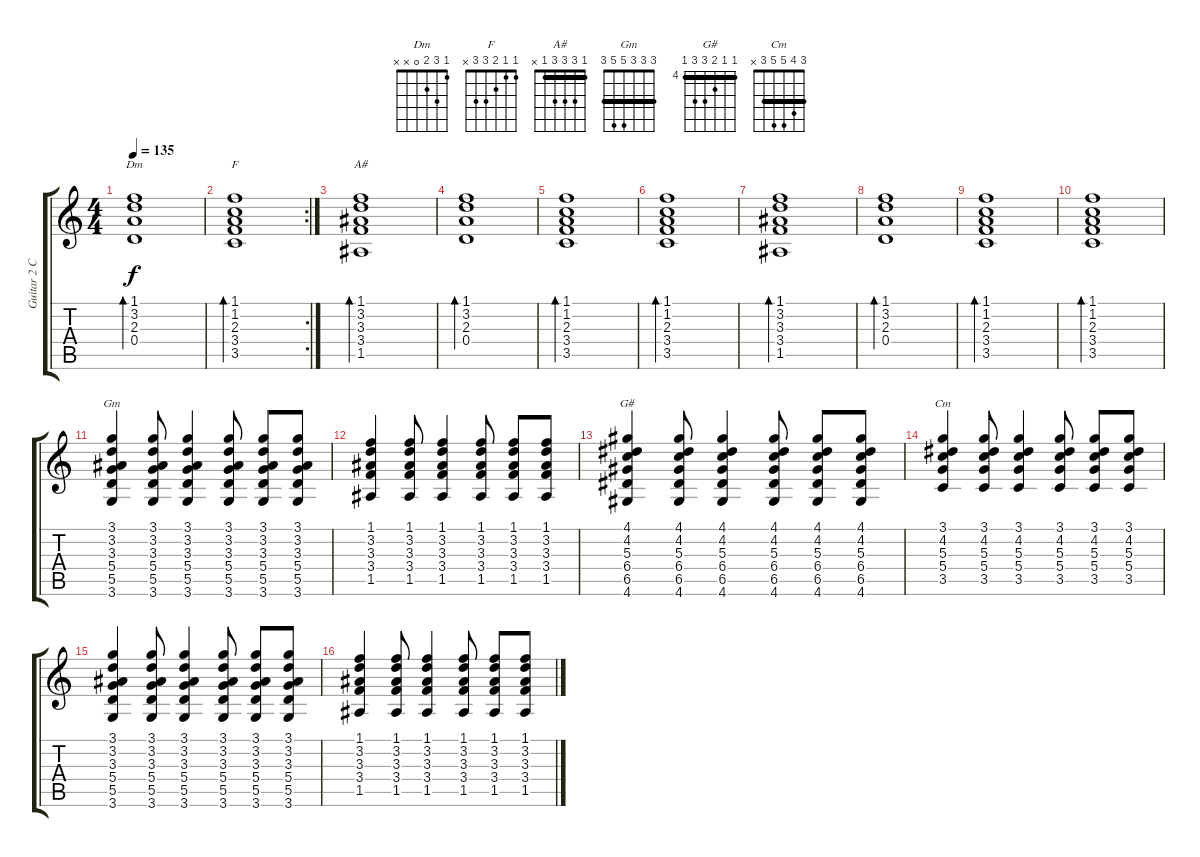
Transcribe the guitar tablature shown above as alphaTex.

\track ("Guitar 2 Clean With Some Effect" "Guitar 2 C") {instrument electricguitarclean}
\staff {score tabs}
\tuning (E4 B3 G3 D3 A2 E2) {hide}
\chord ("Dm" 1 3 2 0 x x)
\chord ("F" 1 1 2 3 3 x)
\chord ("A#" 1 3 3 3 1 x) {barre 1}
\chord ("Gm" 3 3 3 5 5 3) {barre 3}
\chord ("G#" 4 4 5 6 6 4) {firstfret 4 barre 4}
\chord ("Cm" 3 4 5 5 3 x) {barre 3}
\ts (4 4)
\tempo 135
\clef g2
\ks c
(1.1 3.2 2.3 0.4).1{bd 240 ch "Dm" dy f} |
\rc 2
(1.1 1.2 2.3 3.4 3.5).1{bd 240 ch "F"} |
(1.1 3.2 3.3 3.4 1.5).1{bd 240 ch "A#"} |
(1.1 3.2 2.3 0.4).1{bd 240} |
(1.1 1.2 2.3 3.4 3.5).1{bd 240} |
(1.1 1.2 2.3 3.4 3.5).1{bd 240} |
(1.1 3.2 3.3 3.4 1.5).1{bd 240} |
(1.1 3.2 2.3 0.4).1{bd 240} |
(1.1 1.2 2.3 3.4 3.5).1{bd 240} |
(1.1 1.2 2.3 3.4 3.5).1{bd 240} |
(3.1 3.2 3.3 5.4 5.5 3.6).4{ch "Gm"} (3.1 3.2 3.3 5.4 5.5 3.6).8 (3.1 3.2 3.3 5.4 5.5 3.6).4 (3.1 3.2 3.3 5.4 5.5 3.6).8 (3.1 3.2 3.3 5.4 5.5 3.6).8 (3.1 3.2 3.3 5.4 5.5 3.6).8 |
(1.1 3.2 3.3 3.4 1.5).4 (1.1 3.2 3.3 3.4 1.5).8 (1.1 3.2 3.3 3.4 1.5).4 (1.1 3.2 3.3 3.4 1.5).8 (1.1 3.2 3.3 3.4 1.5).8 (1.1 3.2 3.3 3.4 1.5).8 |
(4.1 4.2 5.3 6.4 6.5 4.6).4{ch "G#"} (4.1 4.2 5.3 6.4 6.5 4.6).8 (4.1 4.2 5.3 6.4 6.5 4.6).4 (4.1 4.2 5.3 6.4 6.5 4.6).8 (4.1 4.2 5.3 6.4 6.5 4.6).8 (4.1 4.2 5.3 6.4 6.5 4.6).8 |
(3.1 4.2 5.3 5.4 3.5).4{ch "Cm"} (3.1 4.2 5.3 5.4 3.5).8 (3.1 4.2 5.3 5.4 3.5).4 (3.1 4.2 5.3 5.4 3.5).8 (3.1 4.2 5.3 5.4 3.5).8 (3.1 4.2 5.3 5.4 3.5).8 |
(3.1 3.2 3.3 5.4 5.5 3.6).4 (3.1 3.2 3.3 5.4 5.5 3.6).8 (3.1 3.2 3.3 5.4 5.5 3.6).4 (3.1 3.2 3.3 5.4 5.5 3.6).8 (3.1 3.2 3.3 5.4 5.5 3.6).8 (3.1 3.2 3.3 5.4 5.5 3.6).8 |
(1.1 3.2 3.3 3.4 1.5).4 (1.1 3.2 3.3 3.4 1.5).8 (1.1 3.2 3.3 3.4 1.5).4 (1.1 3.2 3.3 3.4 1.5).8 (1.1 3.2 3.3 3.4 1.5).8 (1.1 3.2 3.3 3.4 1.5).8
